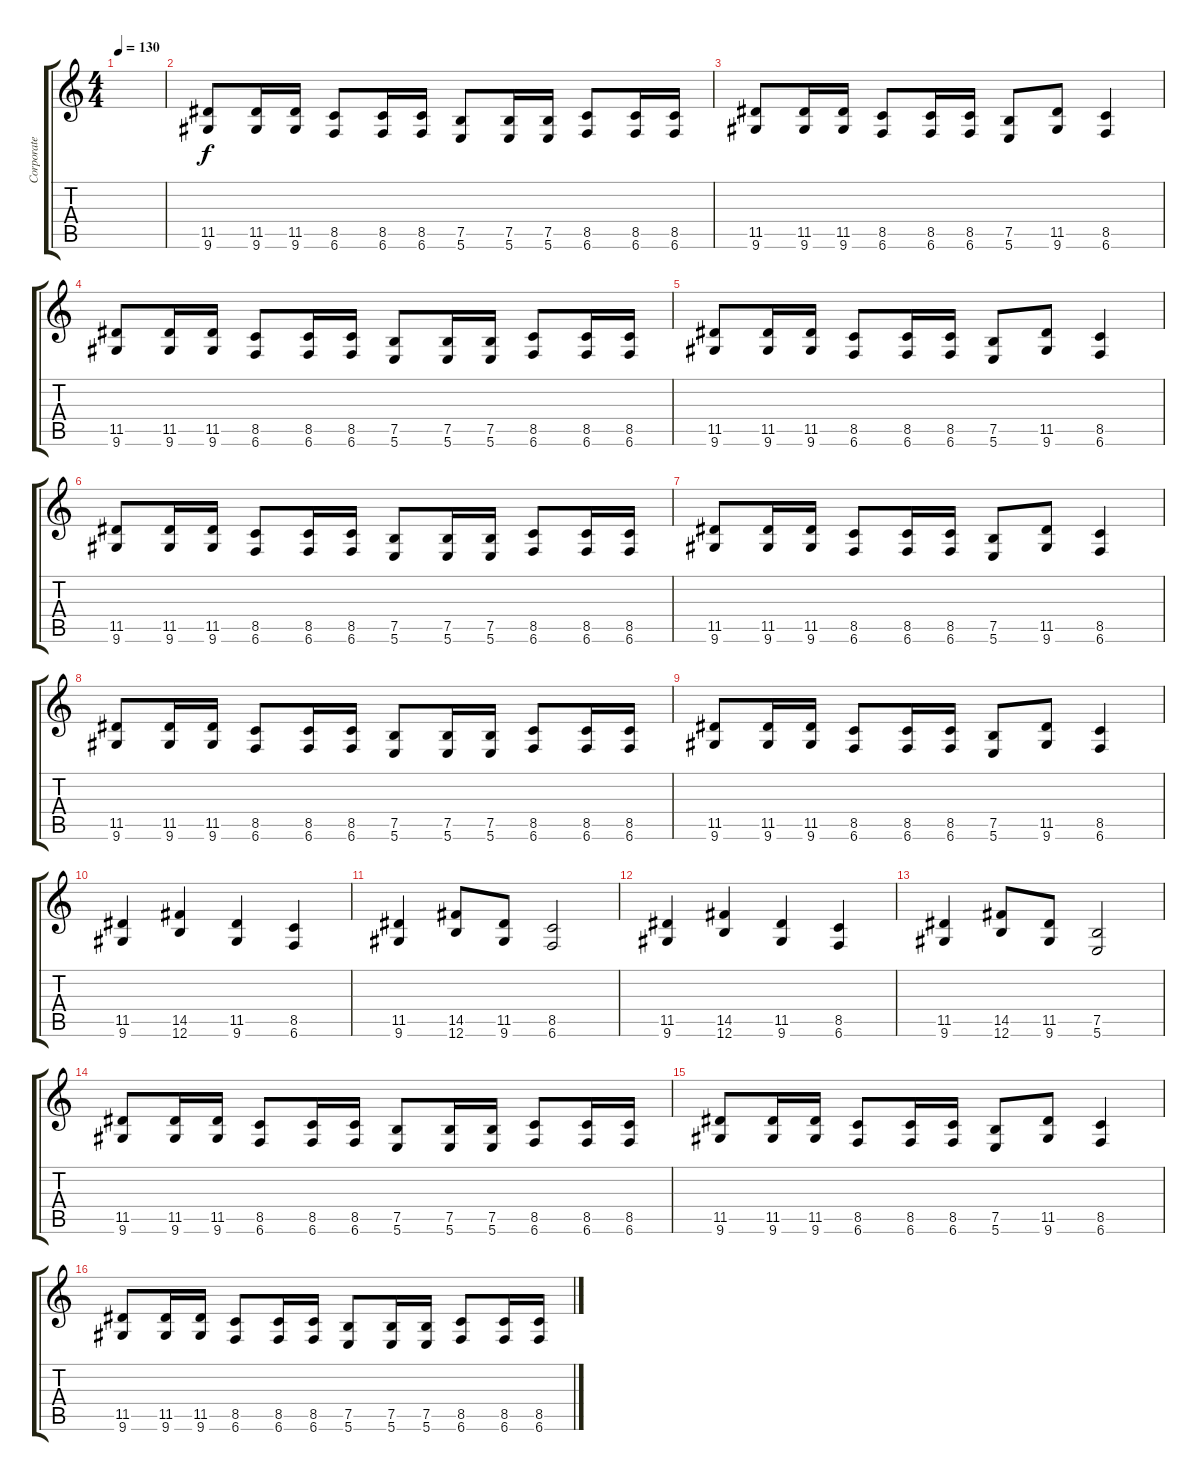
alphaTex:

\track ("Corporate Death (R)" "Corporate ") {instrument distortionguitar}
\staff {score tabs}
\tuning (B3 Gb3 D3 A2 E2 B1) {hide}
\ts (4 4)
\tempo 130
\clef g2
\ks c
|
(11.5 9.6).8 (11.5 9.6).16 (11.5 9.6).16 (8.5 6.6).8 (8.5 6.6).16 (8.5 6.6).16 (7.5 5.6).8 (7.5 5.6).16 (7.5 5.6).16 (8.5 6.6).8 (8.5 6.6).16 (8.5 6.6).16 |
(11.5 9.6).8 (11.5 9.6).16 (11.5 9.6).16 (8.5 6.6).8 (8.5 6.6).16 (8.5 6.6).16 (7.5 5.6).8 (11.5 9.6).8 (8.5 6.6).4 |
(11.5 9.6).8 (11.5 9.6).16 (11.5 9.6).16 (8.5 6.6).8 (8.5 6.6).16 (8.5 6.6).16 (7.5 5.6).8 (7.5 5.6).16 (7.5 5.6).16 (8.5 6.6).8 (8.5 6.6).16 (8.5 6.6).16 |
(11.5 9.6).8 (11.5 9.6).16 (11.5 9.6).16 (8.5 6.6).8 (8.5 6.6).16 (8.5 6.6).16 (7.5 5.6).8 (11.5 9.6).8 (8.5 6.6).4 |
(11.5 9.6).8 (11.5 9.6).16 (11.5 9.6).16 (8.5 6.6).8 (8.5 6.6).16 (8.5 6.6).16 (7.5 5.6).8 (7.5 5.6).16 (7.5 5.6).16 (8.5 6.6).8 (8.5 6.6).16 (8.5 6.6).16 |
(11.5 9.6).8 (11.5 9.6).16 (11.5 9.6).16 (8.5 6.6).8 (8.5 6.6).16 (8.5 6.6).16 (7.5 5.6).8 (11.5 9.6).8 (8.5 6.6).4 |
(11.5 9.6).8 (11.5 9.6).16 (11.5 9.6).16 (8.5 6.6).8 (8.5 6.6).16 (8.5 6.6).16 (7.5 5.6).8 (7.5 5.6).16 (7.5 5.6).16 (8.5 6.6).8 (8.5 6.6).16 (8.5 6.6).16 |
(11.5 9.6).8 (11.5 9.6).16 (11.5 9.6).16 (8.5 6.6).8 (8.5 6.6).16 (8.5 6.6).16 (7.5 5.6).8 (11.5 9.6).8 (8.5 6.6).4 |
(11.5 9.6).4 (14.5 12.6).4 (11.5 9.6).4 (8.5 6.6).4 |
(11.5 9.6).4 (14.5 12.6).8 (11.5 9.6).8 (8.5 6.6).2 |
(11.5 9.6).4 (14.5 12.6).4 (11.5 9.6).4 (8.5 6.6).4 |
(11.5 9.6).4 (14.5 12.6).8 (11.5 9.6).8 (7.5 5.6).2 |
(11.5 9.6).8 (11.5 9.6).16 (11.5 9.6).16 (8.5 6.6).8 (8.5 6.6).16 (8.5 6.6).16 (7.5 5.6).8 (7.5 5.6).16 (7.5 5.6).16 (8.5 6.6).8 (8.5 6.6).16 (8.5 6.6).16 |
(11.5 9.6).8 (11.5 9.6).16 (11.5 9.6).16 (8.5 6.6).8 (8.5 6.6).16 (8.5 6.6).16 (7.5 5.6).8 (11.5 9.6).8 (8.5 6.6).4 |
(11.5 9.6).8 (11.5 9.6).16 (11.5 9.6).16 (8.5 6.6).8 (8.5 6.6).16 (8.5 6.6).16 (7.5 5.6).8 (7.5 5.6).16 (7.5 5.6).16 (8.5 6.6).8 (8.5 6.6).16 (8.5 6.6).16
